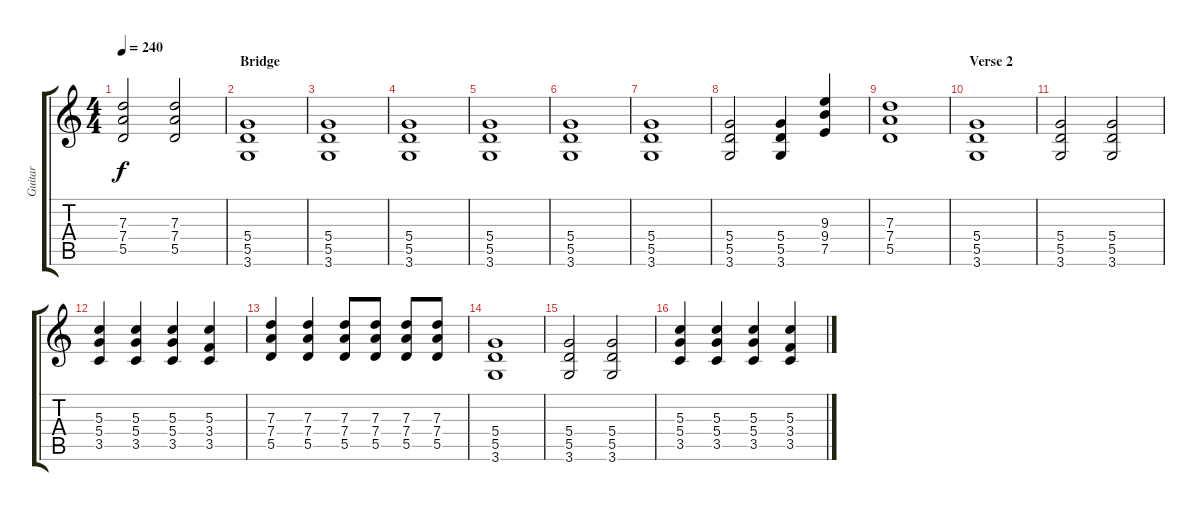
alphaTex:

\track ("Guitar" "Guitar") {instrument overdrivenguitar}
\staff {score tabs}
\tuning (E4 B3 G3 D3 A2 E2) {hide}
\ts (4 4)
\tempo 240
\clef g2
\ks c
(7.3 7.4 5.5).2{dy f} (7.3 7.4 5.5).2 |
\section ("" "Bridge")
(5.4 5.5 3.6).1 |
(5.4 5.5 3.6).1 |
(5.4 5.5 3.6).1 |
(5.4 5.5 3.6).1 |
(5.4 5.5 3.6).1 |
(5.4 5.5 3.6).1 |
(5.4 5.5 3.6).2 (5.4 5.5 3.6).4 (9.3 9.4 7.5).4 |
(7.3 7.4 5.5).1 |
\section ("" "Verse 2")
(5.4 5.5 3.6).1 |
(5.4 5.5 3.6).2 (5.4 5.5 3.6).2 |
(5.3 5.4 3.5).4 (5.3 5.4 3.5).4 (5.3 5.4 3.5).4 (5.3 3.4 3.5).4 |
(7.3 7.4 5.5).4 (7.3 7.4 5.5).4 (7.3 7.4 5.5).8 (7.3 7.4 5.5).8 (7.3 7.4 5.5).8 (7.3 7.4 5.5).8 |
(5.4 5.5 3.6).1 |
(5.4 5.5 3.6).2 (5.4 5.5 3.6).2 |
(5.3 5.4 3.5).4 (5.3 5.4 3.5).4 (5.3 5.4 3.5).4 (5.3 3.4 3.5).4
